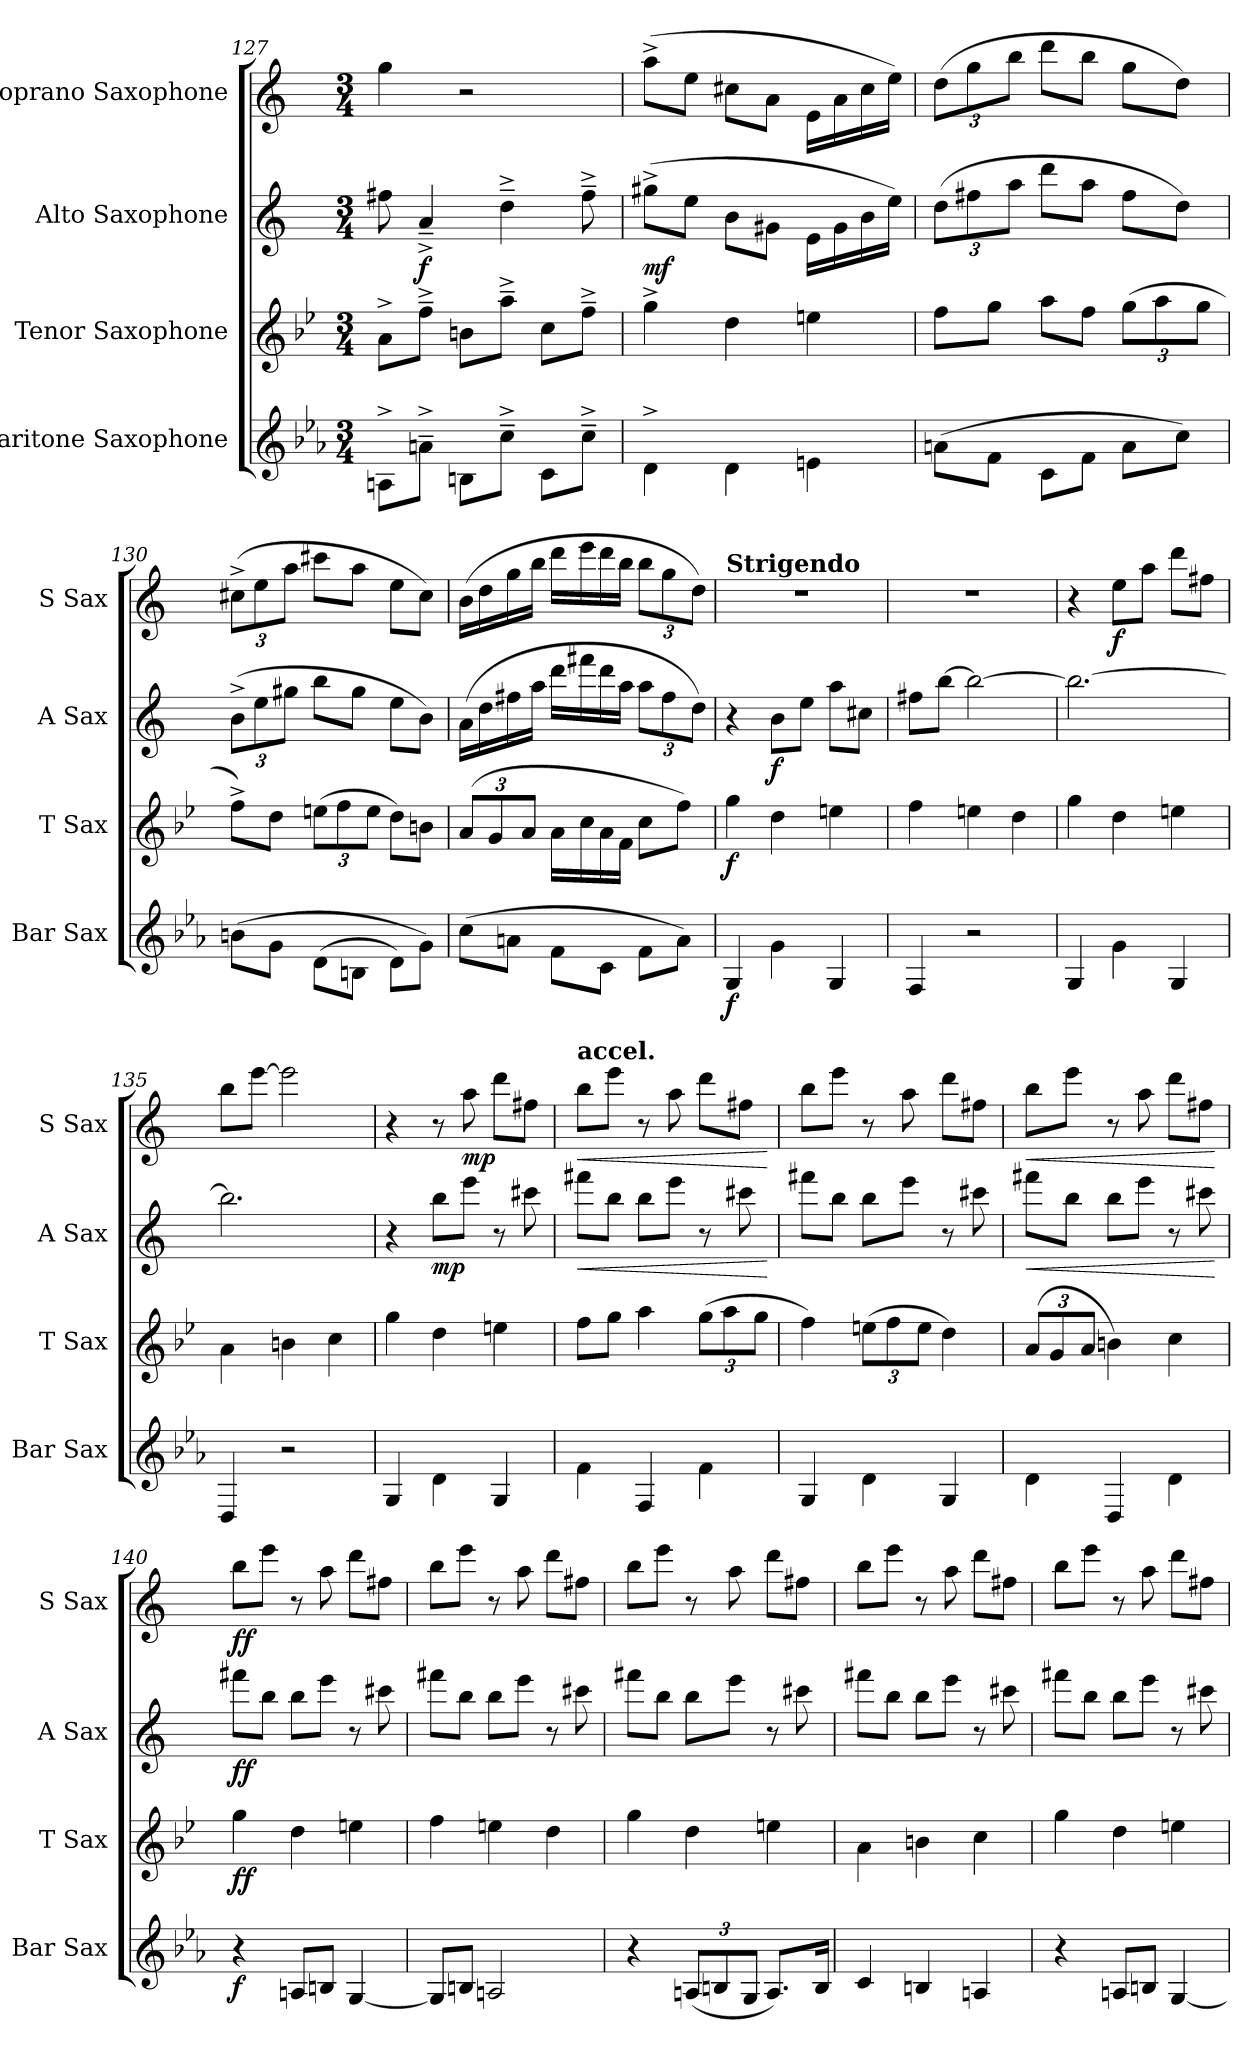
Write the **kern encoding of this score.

**kern	**dynam	**kern	**dynam	**kern	**dynam	**kern	**dynam
*part4	*part4	*part3	*part3	*part2	*part2	*part1	*part1
*staff4	*staff4	*staff3	*staff3	*staff2	*staff2	*staff1	*staff1
*I"Baritone Saxophone	*	*I"Tenor Saxophone	*	*I"Alto Saxophone	*	*I"Soprano Saxophone	*
*I'Bar Sax	*	*I'T Sax	*	*I'A Sax	*	*I'S Sax	*
*clefG2	*	*clefG2	*	*clefG2	*	*clefG2	*
*ITrd12c21	*	*ITrd8c14	*	*ITrd5c9	*	*ITrd1c2	*
*k[b-e-a-]	*	*k[b-e-]	*	*k[b-e-a-]	*	*k[b-e-]	*
*M3/4	*	*M3/4	*	*M3/4	*	*M3/4	*
=127	=127	=127	=127	=127	=127	=127	=127
8AAn^\L	.	8A^\L	.	8an\	.	4ff\	.
!	!	!	!	!	!LO:DY:b	!	!
8An^~\J	.	8f^~\J	.	4c^~/	f	.	.
8BBn\L	.	8Bn\L	.	.	.	2r	.
8c^~\J	.	8a^~\J	.	4f^~\	.	.	.
8C\L	.	8c\L	.	.	.	.	.
8c^~\J	.	8f^~\J	.	8a^~\	.	.	.
=128	=128	=128	=128	=128	=128	=128	=128
!	!	!	!	!	!LO:DY:b	!	!
4D^\	.	4g^\	.	(8bn^\L	mf	(8gg^\L	.
.	.	.	.	8g\J	.	8dd\J	.
4D\	.	4d\	.	8d\L	.	8bn\L	.
.	.	.	.	8Bn\J	.	8g\J	.
4En\	.	4en\	.	16G\LL	.	16d\LL	.
.	.	.	.	16B\	.	16g\	.
.	.	.	.	16d\	.	16b\	.
.	.	.	.	16g\JJ)	.	16dd\JJ)	.
=129	=129	=129	=129	=129	=129	=129	=129
*	*	*	*	*Xbrackettup	*	*Xbrackettup	*
(8An\L	.	8f\L	.	(12f\L	.	(>12cc\L	.
.	.	.	.	12an\	.	12ff\	.
8F\J	.	8g\J	.	.	.	.	.
.	.	.	.	12cc\J	.	12aa\J	.
8C\L	.	8a\L	.	8ff\L	.	8ccc\L	.
8F\J	.	8f\J	.	8cc\J	.	8aa\J	.
*	*	*Xbrackettup	*	*	*	*	*
8A\L	.	(12g\L	.	8a\L	.	8ff\L	.
.	.	12a\	.	.	.	.	.
8c\J)	.	.	.	8f\J)	.	8cc\J)	.
.	.	12g\J	.	.	.	.	.
!!LO:LB:g=z
=130	=130	=130	=130	=130	=130	=130	=130
(8Bn\L	.	8f^\L)	.	(12d^\L	.	(12bn^\L	.
.	.	.	.	12g\	.	12dd\	.
8G\J	.	8d\J	.	.	.	.	.
.	.	.	.	12bn\J	.	12gg\J	.
(8D\L	.	(12en\L	.	8dd\L	.	8bbn\L	.
.	.	12f\	.	.	.	.	.
8BBn\J	.	.	.	8b\J	.	8gg\J	.
.	.	12e\J	.	.	.	.	.
8D\L)	.	8d\L)	.	8g\L	.	8dd\L	.
8G\J)	.	8Bn\J	.	8d\J)	.	8b\J)	.
=131	=131	=131	=131	=131	=131	=131	=131
(8c\L	.	(12A/L	.	(16c\LL	.	(16a\LL	.
.	.	.	.	16f\	.	16cc\	.
.	.	12G/	.	.	.	.	.
8An\J	.	.	.	16an\	.	16ff\	.
.	.	12A/J	.	.	.	.	.
.	.	.	.	16cc\JJ	.	16aa\JJ	.
8F\L	.	16A\LL	.	16ff\LL	.	16ccc\LL	.
.	.	16c\	.	16aan\	.	16ddd\	.
8C\J	.	16A\	.	16ff\	.	16ccc\	.
.	.	16F\JJ	.	16cc\JJ	.	16aa\JJ	.
8F\L	.	8c\L	.	12cc\L	.	12aa\L	.
.	.	.	.	12a\	.	12ff\	.
8A\J)	.	8f\J)	.	.	.	.	.
.	.	.	.	12f\J)	.	12cc\J)	.
=132	=132	=132	=132	=132	=132	=132	=132
!!LO:REH:place=s1:a:B:fs=14:t=VI
*	*	*	*	*	*	*MM150	*
!	!	!	!	!	!	!LO:TX:a:B:t=Strigendo	!
!	!LO:DY:b	!	!LO:DY:b	!	!	!	!
4GG/	f	4g\	f	4r	.	2.r	.
!	!	!	!	!	!LO:DY:b	!	!
4G\	.	4d\	.	8d\L	f	.	.
.	.	.	.	8g\J	.	.	.
4GG/	.	4en\	.	8cc\L	.	.	.
.	.	.	.	8en\J	.	.	.
=133	=133	=133	=133	=133	=133	=133	=133
4FF/	.	4f\	.	8an\L	.	2.r	.
.	.	.	.	[8dd\J	.	.	.
2r	.	4en\	.	2dd\_	.	.	.
.	.	4d\	.	.	.	.	.
=134	=134	=134	=134	=134	=134	=134	=134
4GG/	.	4g\	.	2.dd\_	.	4r	.
!	!	!	!	!	!	!	!LO:DY:b
4G\	.	4d\	.	.	.	8dd\L	f
.	.	.	.	.	.	8gg\J	.
4GG/	.	4en\	.	.	.	8ccc\L	.
.	.	.	.	.	.	8een\J	.
!!LO:LB:g=z
=135	=135	=135	=135	=135	=135	=135	=135
4DD/	.	4A\	.	2.dd\]	.	8aa\L	.
.	.	.	.	.	.	[8ddd\J	.
2r	.	4Bn\	.	.	.	2ddd\]	.
.	.	4c\	.	.	.	.	.
=136	=136	=136	=136	=136	=136	=136	=136
4GG/	.	4g\	.	4r	.	4r	.
!	!	!	!	!	!LO:DY:b	!	!
4D\	.	4d\	.	8dd\L	mp	8r	.
!	!	!	!	!	!	!	!LO:DY:b
.	.	.	.	8gg\J	.	8gg\	mp
4GG/	.	4en\	.	8r	.	8ccc\L	.
.	.	.	.	8een\	.	8een\J	.
=137	=137	=137	=137	=137	=137	=137	=137
*	*	*	*	*	*	*MM158	*
!	!	!	!	!	!	!LO:TX:a:B:t=accel.	!
!	!	!	!	!	!LO:HP:b	!	!LO:HP:b
4F\	.	8f\L	.	8aan\L	<	8aa\L	<
.	.	8g\J	.	8dd\J	.	8ddd\J	.
4FF/	.	4a\	.	8dd\L	.	8r	.
.	.	.	.	8gg\J	.	8gg\	.
4F\	.	(12g\L	.	8r	.	8ccc\L	.
.	.	12a\	.	.	.	.	.
.	.	.	.	8een\	.	8een\J	.
.	.	12g\J	.	.	.	.	.
.	.	.	.	.	[	.	[
=138	=138	=138	=138	=138	=138	=138	=138
*	*	*	*	*	*	*MM173	*
4GG/	.	4f\)	.	8aan\L	.	8aa\L	.
.	.	.	.	8dd\J	.	8ddd\J	.
4D\	.	(12en\L	.	8dd\L	.	8r	.
.	.	12f\	.	.	.	.	.
.	.	.	.	8gg\J	.	8gg\	.
.	.	12e\J	.	.	.	.	.
4GG/	.	4d\)	.	8r	.	8ccc\L	.
.	.	.	.	8een\	.	8een\J	.
=139	=139	=139	=139	=139	=139	=139	=139
*	*	*	*	*	*	*MM188	*
!	!	!	!	!	!LO:HP:b	!	!LO:HP:b
4D\	.	(12A/L	.	8aan\L	<	8aa\L	<
.	.	12G/	.	.	.	.	.
.	.	.	.	8dd\J	.	8ddd\J	.
.	.	12A/J	.	.	.	.	.
4DD/	.	4Bn\)	.	8dd\L	.	8r	.
.	.	.	.	8gg\J	.	8gg\	.
4D\	.	4c\	.	8r	.	8ccc\L	.
.	.	.	.	8een\	.	8een\J	.
.	.	.	.	.	[	.	[
!!LO:PB:g=z
=140	=140	=140	=140	=140	=140	=140	=140
*	*	*	*	*	*	*MM203	*
!	!LO:DY:b	!	!LO:DY:b	!	!LO:DY:b	!	!LO:DY:b
4r	f	4g\	ff	8aan\L	ff	8aa\L	ff
.	.	.	.	8dd\J	.	8ddd\J	.
8AAn/L	.	4d\	.	8dd\L	.	8r	.
8BBn/J	.	.	.	8gg\J	.	8gg\	.
[4GG/	.	4en\	.	8r	.	8ccc\L	.
.	.	.	.	8een\	.	8een\J	.
=141	=141	=141	=141	=141	=141	=141	=141
8GG/L]	.	4f\	.	8aan\L	.	8aa\L	.
8BBn/J	.	.	.	8dd\J	.	8ddd\J	.
2AAn/	.	4en\	.	8dd\L	.	8r	.
.	.	.	.	8gg\J	.	8gg\	.
.	.	4d\	.	8r	.	8ccc\L	.
.	.	.	.	8een\	.	8een\J	.
=142	=142	=142	=142	=142	=142	=142	=142
4r	.	4g\	.	8aan\L	.	8aa\L	.
.	.	.	.	8dd\J	.	8ddd\J	.
*Xbrackettup	*	*	*	*	*	*	*
(12AAn/L	.	4d\	.	8dd\L	.	8r	.
12BBn/	.	.	.	.	.	.	.
.	.	.	.	8gg\J	.	8gg\	.
12GG/J	.	.	.	.	.	.	.
8.AA/L)	.	4en\	.	8r	.	8ccc\L	.
.	.	.	.	8een\	.	8een\J	.
16BB/Jk	.	.	.	.	.	.	.
=143	=143	=143	=143	=143	=143	=143	=143
4C/	.	4A\	.	8aan\L	.	8aa\L	.
.	.	.	.	8dd\J	.	8ddd\J	.
4BBn/	.	4Bn\	.	8dd\L	.	8r	.
.	.	.	.	8gg\J	.	8gg\	.
4AAn/	.	4c\	.	8r	.	8ccc\L	.
.	.	.	.	8een\	.	8een\J	.
!!LO:LB:g=z
=144	=144	=144	=144	=144	=144	=144	=144
4r	.	4g\	.	8aan\L	.	8aa\L	.
.	.	.	.	8dd\J	.	8ddd\J	.
8AAn/L	.	4d\	.	8dd\L	.	8r	.
8BBn/J	.	.	.	8gg\J	.	8gg\	.
[4GG/	.	4en\	.	8r	.	8ccc\L	.
.	.	.	.	8een\	.	8een\J	.
=	=	=	=	=	=	=	=
*-	*-	*-	*-	*-	*-	*-	*-
